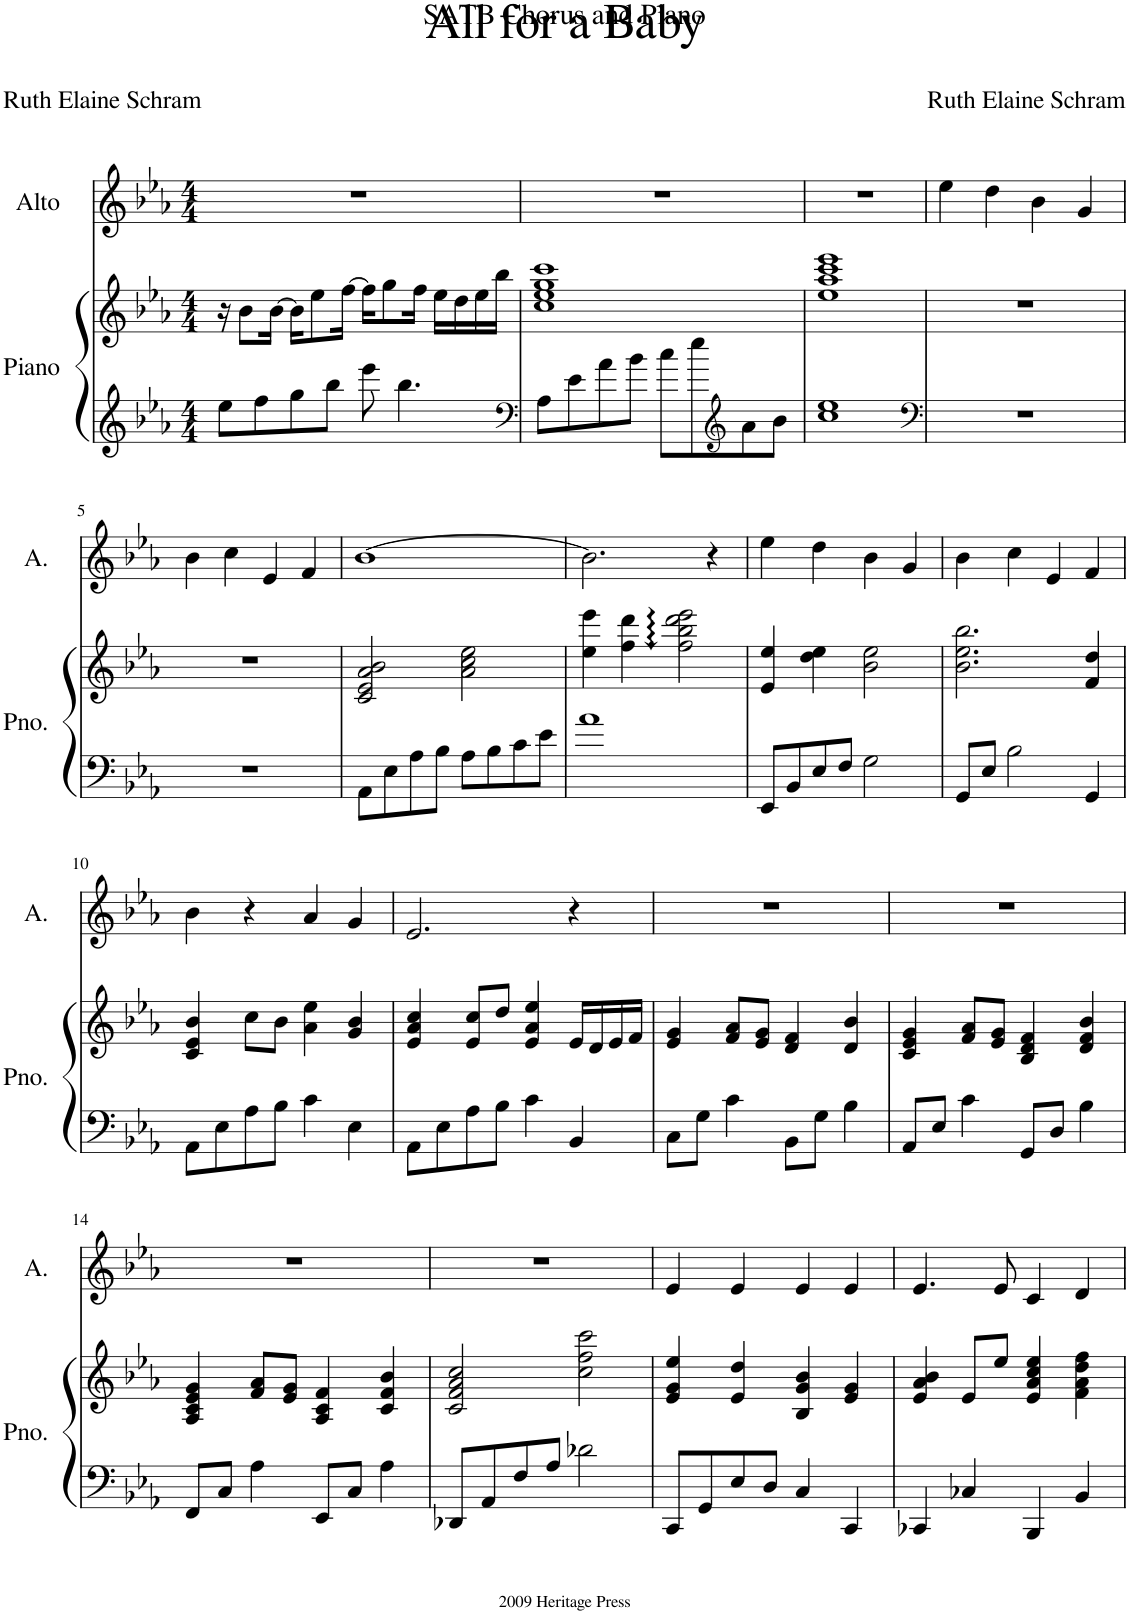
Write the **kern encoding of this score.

**kern	**kern	**kern
*part2	*part2	*part1
*staff3	*staff2	*staff1
*I"Piano	*	*I"Alto
*I'Pno.	*	*I'A.
*clefG2	*clefG2	*clefG2
*k[b-e-a-]	*k[b-e-a-]	*k[b-e-a-]
*M4/4	*M4/4	*M4/4
=1	=1	=1
8ee-\L	16r	1r
.	8b-\L	.
8ff\	.	.
.	[16b-\Jk	.
8gg\	16b-\KL]	.
.	8ee-\	.
8bb-\J	.	.
.	[16ff\Jk	.
8eee-\	16ff\KL]	.
.	8gg\	.
4.bb-\	.	.
.	16ff\Jk	.
.	16ee-\LL	.
.	16dd\	.
.	16ee-\	.
.	16bb-\JJ	.
=2	=2	=2
*clefF4	*	*
8A-\L	1cc 1ee- 1gg 1ccc	1r
8e-\	.	.
8a-\	.	.
8b-\J	.	.
8cc\L	.	.
8ee-\	.	.
*clefG2	*	*
8a-\	.	.
8b-\J	.	.
=3	=3	=3
1cc 1ee-	1ee- 1aa- 1ccc 1eee-	1r
=4	=4	=4
*clefF4	*	*
1r	1r	4ee-\
.	.	4dd\
.	.	4b-\
.	.	4g/
!!LO:LB:g=z
=5	=5	=5
1r	1r	4b-\
.	.	4cc\
.	.	4e-/
.	.	4f/
=6	=6	=6
8AA-\L	2c/ 2e-/ 2a-/ 2b-/	[1b-
8E-\	.	.
8A-\	.	.
8B-\J	.	.
8A-\L	2a-\ 2cc\ 2ee-\	.
8B-\	.	.
8c\	.	.
8e-\J	.	.
=7	=7	=7
1a-	4ee-\ 4eee-\	2.b-\]
.	4ff\ 4ddd\	.
.	2ff\ 2bb-\ 2ddd\ 2eee-\	.
.	.	4r
=8	=8	=8
8EE-/L	4e-/ 4ee-/	4ee-\
8BB-/	.	.
8E-/	4dd\ 4ee-\	4dd\
8F/J	.	.
2G\	2b-\ 2ee-\	4b-\
.	.	4g/
=9	=9	=9
8GG/L	2.b-\ 2.ee-\ 2.bb-\	4b-\
8E-/J	.	.
2B-\	.	4cc\
.	.	4e-/
4GG/	4f/ 4dd/	4f/
!!LO:LB:g=z
=10	=10	=10
8AA-\L	4c/ 4e-/ 4b-/	4b-\
8E-\	.	.
8A-\	8cc\L	4r
8B-\J	8b-\J	.
4c\	4a-\ 4ee-\	4a-/
4E-\	4g/ 4b-/	4g/
=11	=11	=11
8AA-\L	4e-/ 4a-/ 4cc/	2.e-/
8E-\	.	.
8A-\	8e-/ 8cc/L	.
8B-\J	8dd/J	.
4c\	4e-/ 4a-/ 4ee-/	.
4BB-/	16e-/LL	4r
.	16d/	.
.	16e-/	.
.	16f/JJ	.
=12	=12	=12
8C\L	4e-/ 4g/	1r
8G\J	.	.
4c\	8f/ 8a-/L	.
.	8e-/ 8g/J	.
8BB-\L	4d/ 4f/	.
8G\J	.	.
4B-\	4d/ 4b-/	.
=13	=13	=13
8AA-/L	4c/ 4e-/ 4g/	1r
8E-/J	.	.
4c\	8f/ 8a-/L	.
.	8e-/ 8g/J	.
8GG/L	4B-/ 4d/ 4f/	.
8D/J	.	.
4B-\	4d/ 4f/ 4b-/	.
!!LO:LB:g=z
=14	=14	=14
8FF/L	4A-/ 4c/ 4e-/ 4g/	1r
8C/J	.	.
4A-\	8f/ 8a-/L	.
.	8e-/ 8g/J	.
8EE-/L	4A-/ 4c/ 4f/	.
8C/J	.	.
4A-\	4c/ 4f/ 4b-/	.
=15	=15	=15
8DD-X/L	2c/ 2f/ 2a-/ 2cc/	1r
8AA-/	.	.
8F/	.	.
8A-/J	.	.
2d-X\	2cc\ 2ff\ 2ccc\	.
=16	=16	=16
8CC/L	4e-/ 4g/ 4ee-/	4e-/
8GG/	.	.
8E-/	4e-/ 4dd/	4e-/
8D/J	.	.
4C/	4B-/ 4g/ 4b-/	4e-/
4CC/	4e-/ 4g/	4e-/
=17	=17	=17
4CC-X/	4e-/ 4a-/ 4b-/	4.e-/
4C-X/	8e-/L	.
.	8ee-/J	8e-/
4BBB-/	4e-/ 4a-/ 4cc/ 4ee-/	4c/
4BB-/	4f\ 4a-\ 4dd\ 4ff\	4d/
=	=	=
*-	*-	*-
